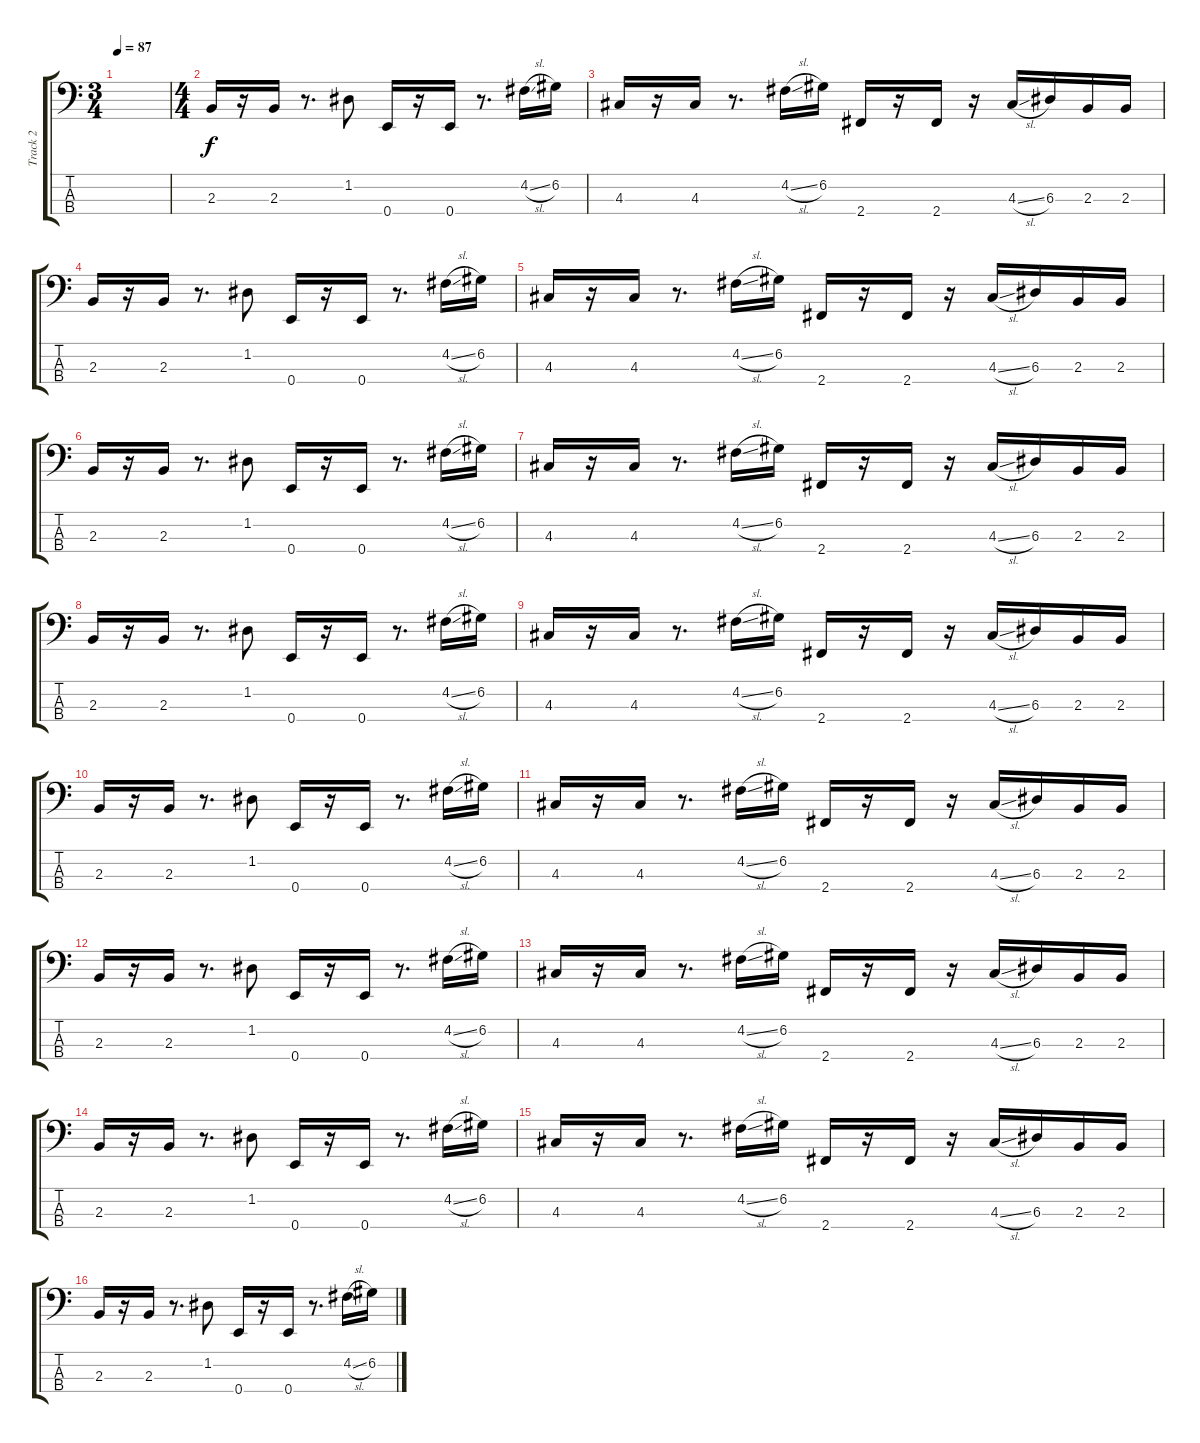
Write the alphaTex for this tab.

\track ("Track 2" "Track 2") {instrument electricbassfinger}
\staff {score tabs}
\tuning (G2 D2 A1 E1) {hide}
\ts (3 4)
\tempo 87
\clef f4
\ks c
|
\ts (4 4)
2.3.16 r.16 2.3.16 r.8{d} 1.2.8 0.4.16 r.16 0.4.16 r.8{d} 4.2{sl}.16 6.2.16 |
4.3.16 r.16 4.3.16 r.8{d} 4.2{sl}.16 6.2.16 2.4.16 r.16 2.4.16 r.16 4.3{sl}.16 6.3.16 2.3.16 2.3.16 |
2.3.16 r.16 2.3.16 r.8{d} 1.2.8 0.4.16 r.16 0.4.16 r.8{d} 4.2{sl}.16 6.2.16 |
4.3.16 r.16 4.3.16 r.8{d} 4.2{sl}.16 6.2.16 2.4.16 r.16 2.4.16 r.16 4.3{sl}.16 6.3.16 2.3.16 2.3.16 |
2.3.16 r.16 2.3.16 r.8{d} 1.2.8 0.4.16 r.16 0.4.16 r.8{d} 4.2{sl}.16 6.2.16 |
4.3.16 r.16 4.3.16 r.8{d} 4.2{sl}.16 6.2.16 2.4.16 r.16 2.4.16 r.16 4.3{sl}.16 6.3.16 2.3.16 2.3.16 |
2.3.16 r.16 2.3.16 r.8{d} 1.2.8 0.4.16 r.16 0.4.16 r.8{d} 4.2{sl}.16 6.2.16 |
4.3.16 r.16 4.3.16 r.8{d} 4.2{sl}.16 6.2.16 2.4.16 r.16 2.4.16 r.16 4.3{sl}.16 6.3.16 2.3.16 2.3.16 |
2.3.16 r.16 2.3.16 r.8{d} 1.2.8 0.4.16 r.16 0.4.16 r.8{d} 4.2{sl}.16 6.2.16 |
4.3.16 r.16 4.3.16 r.8{d} 4.2{sl}.16 6.2.16 2.4.16 r.16 2.4.16 r.16 4.3{sl}.16 6.3.16 2.3.16 2.3.16 |
2.3.16 r.16 2.3.16 r.8{d} 1.2.8 0.4.16 r.16 0.4.16 r.8{d} 4.2{sl}.16 6.2.16 |
4.3.16 r.16 4.3.16 r.8{d} 4.2{sl}.16 6.2.16 2.4.16 r.16 2.4.16 r.16 4.3{sl}.16 6.3.16 2.3.16 2.3.16 |
2.3.16 r.16 2.3.16 r.8{d} 1.2.8 0.4.16 r.16 0.4.16 r.8{d} 4.2{sl}.16 6.2.16 |
4.3.16 r.16 4.3.16 r.8{d} 4.2{sl}.16 6.2.16 2.4.16 r.16 2.4.16 r.16 4.3{sl}.16 6.3.16 2.3.16 2.3.16 |
2.3.16 r.16 2.3.16 r.8{d} 1.2.8 0.4.16 r.16 0.4.16 r.8{d} 4.2{sl}.16 6.2.16
